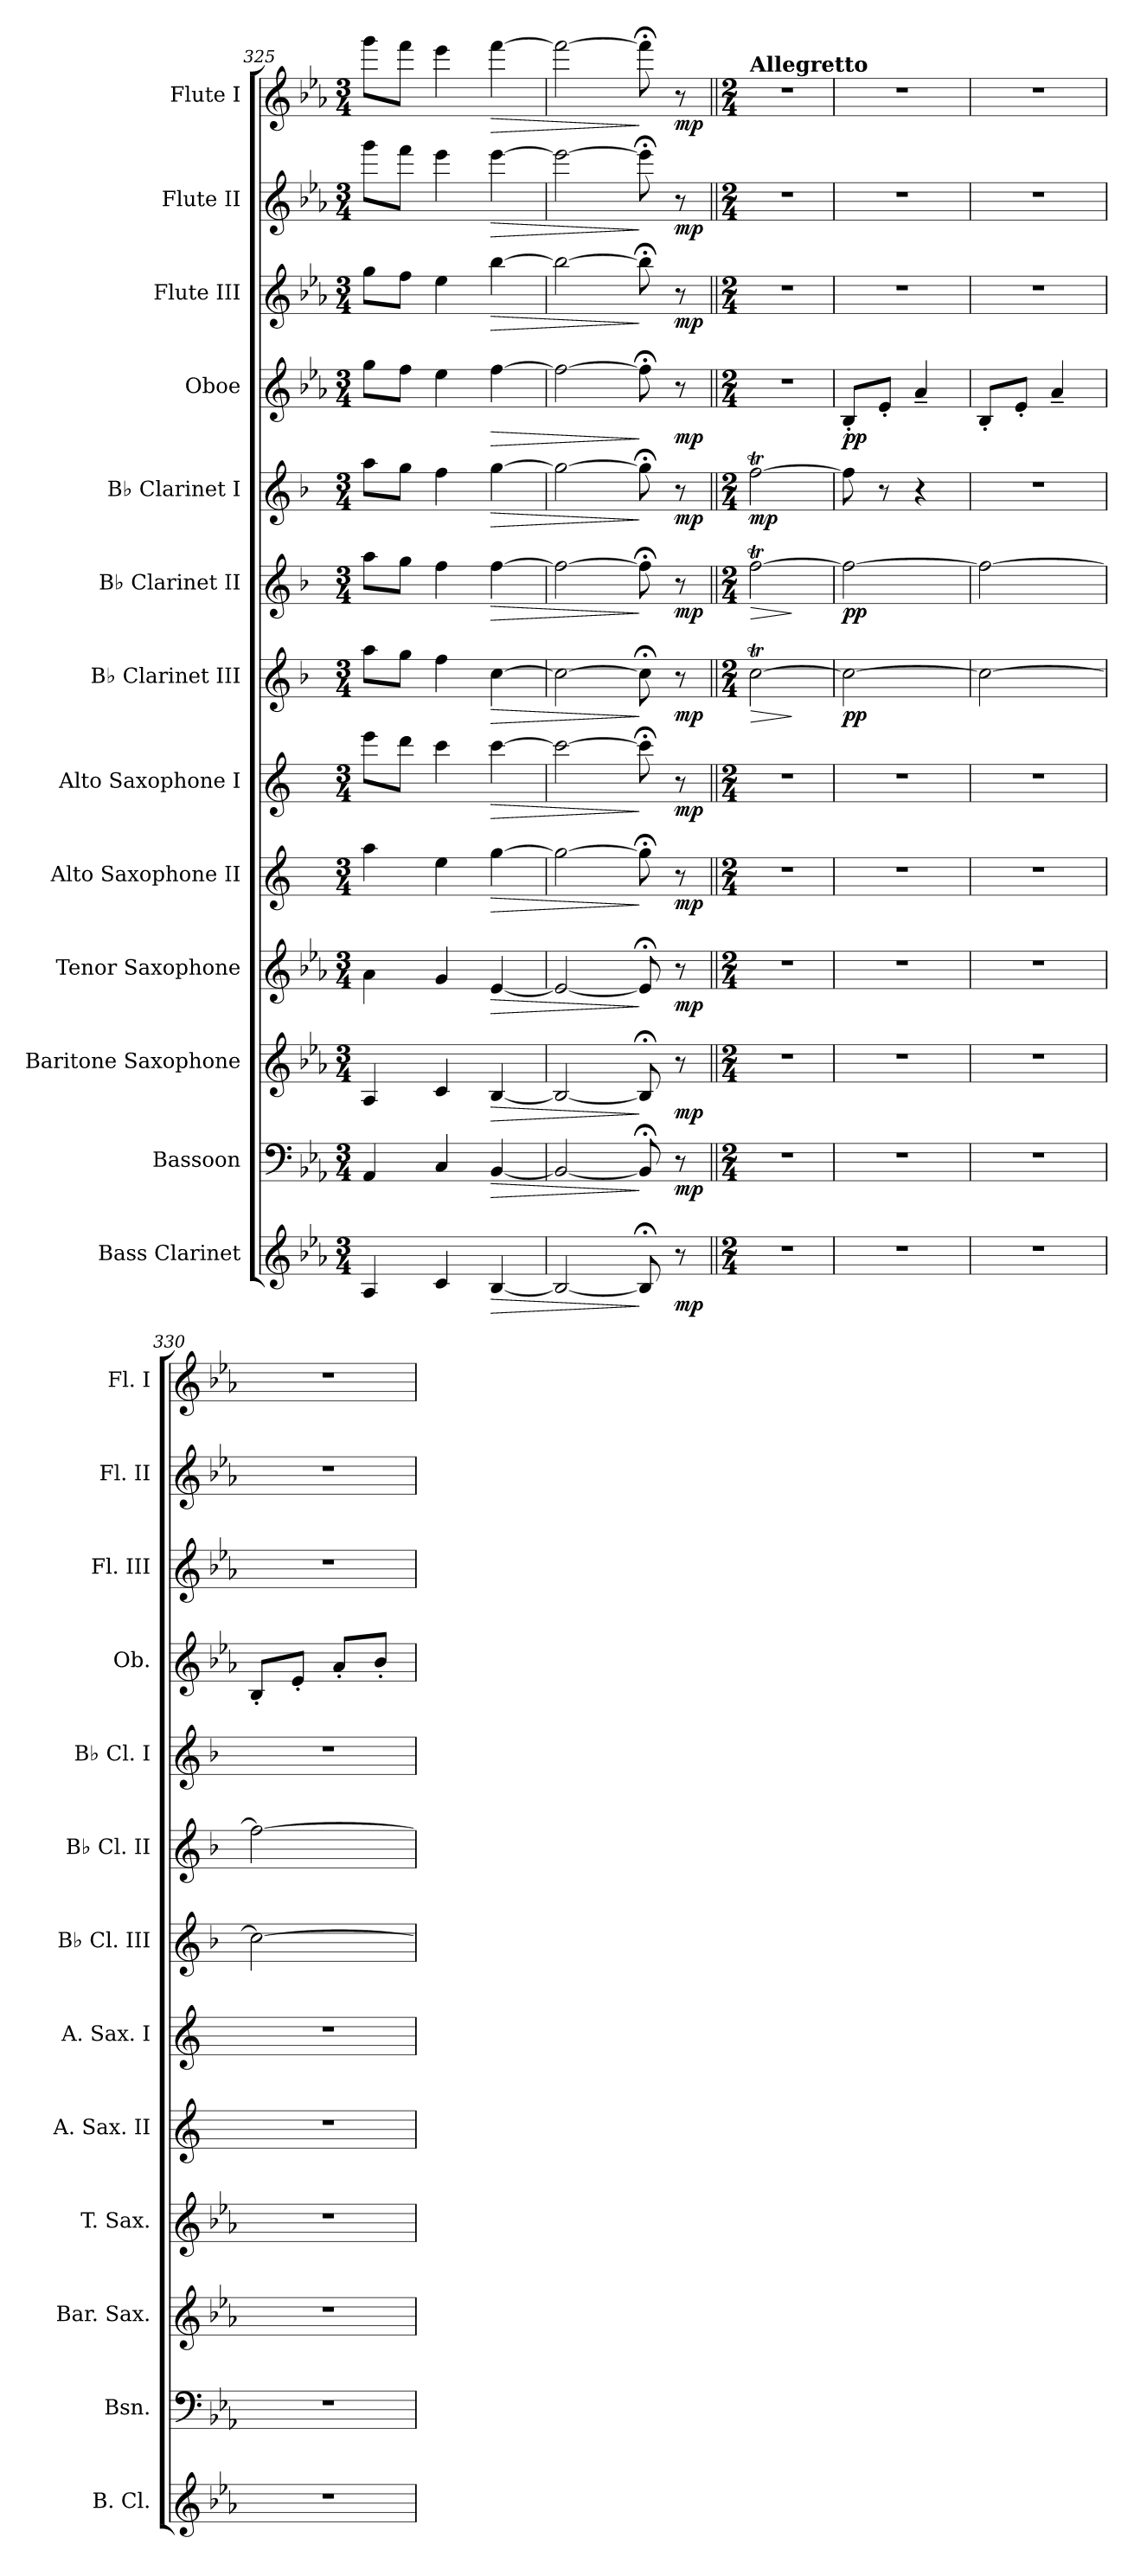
**kern	**dynam	**kern	**dynam	**kern	**dynam	**kern	**dynam	**kern	**dynam	**kern	**dynam	**kern	**dynam	**kern	**dynam	**kern	**dynam	**kern	**dynam	**kern	**dynam	**kern	**dynam	**kern	**dynam
*part13	*part13	*part12	*part12	*part11	*part11	*part10	*part10	*part9	*part9	*part8	*part8	*part7	*part7	*part6	*part6	*part5	*part5	*part4	*part4	*part3	*part3	*part2	*part2	*part1	*part1
*staff13	*staff13	*staff12	*staff12	*staff11	*staff11	*staff10	*staff10	*staff9	*staff9	*staff8	*staff8	*staff7	*staff7	*staff6	*staff6	*staff5	*staff5	*staff4	*staff4	*staff3	*staff3	*staff2	*staff2	*staff1	*staff1
*I"Bass Clarinet	*	*I"Bassoon	*	*I"Baritone Saxophone	*	*I"Tenor Saxophone	*	*I"Alto Saxophone II	*	*I"Alto Saxophone I	*	*I"B♭ Clarinet III	*	*I"B♭ Clarinet II	*	*I"B♭ Clarinet I	*	*I"Oboe	*	*I"Flute III	*	*I"Flute II	*	*I"Flute I	*
*I'B. Cl.	*	*I'Bsn.	*	*I'Bar. Sax.	*	*I'T. Sax.	*	*I'A. Sax. II	*	*I'A. Sax. I	*	*I'B♭ Cl. III	*	*I'B♭ Cl. II	*	*I'B♭ Cl. I	*	*I'Ob.	*	*I'Fl. III	*	*I'Fl. II	*	*I'Fl. I	*
*clefG2	*	*clefF4	*	*clefG2	*	*clefG2	*	*clefG2	*	*clefG2	*	*clefG2	*	*clefG2	*	*clefG2	*	*clefG2	*	*clefG2	*	*clefG2	*	*clefG2	*
*ITrd8c14	*	*	*	*ITrd12c21	*	*ITrd8c14	*	*ITrd5c9	*	*ITrd5c9	*	*ITrd1c2	*	*ITrd1c2	*	*ITrd1c2	*	*	*	*	*	*	*	*	*
*k[b-e-a-]	*	*k[b-e-a-]	*	*k[b-e-a-]	*	*k[b-e-a-]	*	*k[b-e-a-]	*	*k[b-e-a-]	*	*k[b-e-a-]	*	*k[b-e-a-]	*	*k[b-e-a-]	*	*k[b-e-a-]	*	*k[b-e-a-]	*	*k[b-e-a-]	*	*k[b-e-a-]	*
*M3/4	*	*M3/4	*	*M3/4	*	*M3/4	*	*M3/4	*	*M3/4	*	*M3/4	*	*M3/4	*	*M3/4	*	*M3/4	*	*M3/4	*	*M3/4	*	*M3/4	*
=325	=325	=325	=325	=325	=325	=325	=325	=325	=325	=325	=325	=325	=325	=325	=325	=325	=325	=325	=325	=325	=325	=325	=325	=325	=325
4AA-/	.	4AA-/	.	4AA-/	.	4A-\	.	4cc\	.	8gg\L	.	8gg\L	.	8gg\L	.	8gg\L	.	8gg\L	.	8gg\L	.	8ggg\L	.	8ggg\L	.
.	.	.	.	.	.	.	.	.	.	8ff\J	.	8ff\J	.	8ff\J	.	8ff\J	.	8ff\J	.	8ff\J	.	8fff\J	.	8fff\J	.
4C/	.	4C/	.	4C/	.	4G/	.	4g\	.	4ee-\	.	4ee-\	.	4ee-\	.	4ee-\	.	4ee-\	.	4ee-\	.	4eee-\	.	4eee-\	.
!	!LO:HP:b	!	!LO:HP:b	!	!LO:HP:b	!	!LO:HP:b	!	!LO:HP:b	!	!LO:HP:b	!	!LO:HP:b	!	!LO:HP:b	!	!LO:HP:b	!	!LO:HP:b	!	!LO:HP:b	!	!LO:HP:b	!	!LO:HP:b
[4BB-/	>	[4BB-/	>	[4BB-/	>	[4E-/	>	[4b-\	>	[4ee-\	>	[4b-\	>	[4ee-\	>	[4ff\	>	[4ff\	>	[4bb-\	>	[4eee-\	>	[4fff\	>
!!LO:PB:g=z
=326	=326	=326	=326	=326	=326	=326	=326	=326	=326	=326	=326	=326	=326	=326	=326	=326	=326	=326	=326	=326	=326	=326	=326	=326	=326
2BB-/_	.	2BB-/_	.	2BB-/_	.	2E-/_	.	2b-\_	.	2ee-\_	.	2b-\_	.	2ee-\_	.	2ff\_	.	2ff\_	.	2bb-\_	.	2eee-\_	.	2fff\_	.
8BB-;</]	]	8BB-;</]	]	8BB-;</]	]	8E-;</]	]	8b-;<\]	]	8ee-;<\]	]	8b-;<\]	]	8ee-;<\]	]	8ff;<\]	]	8ff;<\]	]	8bb-;<\]	]	8eee-;<\]	]	8fff;<\]	]
!	!LO:DY:b	!	!LO:DY:b	!	!LO:DY:b	!	!LO:DY:b	!	!LO:DY:b	!	!LO:DY:b	!	!LO:DY:b	!	!LO:DY:b	!	!LO:DY:b	!	!LO:DY:b	!	!LO:DY:b	!	!LO:DY:b	!	!LO:DY:b
8r	mp	8r	mp	8r	mp	8r	mp	8r	mp	8r	mp	8r	mp	8r	mp	8r	mp	8r	mp	8r	mp	8r	mp	8r	mp
=327||	=327||	=327||	=327||	=327||	=327||	=327||	=327||	=327||	=327||	=327||	=327||	=327||	=327||	=327||	=327||	=327||	=327||	=327||	=327||	=327||	=327||	=327||	=327||	=327||	=327||
!!LO:REH:place=s1:a:B:fs=14:t=U
*M2/4	*	*M2/4	*	*M2/4	*	*M2/4	*	*M2/4	*	*M2/4	*	*M2/4	*	*M2/4	*	*M2/4	*	*M2/4	*	*M2/4	*	*M2/4	*	*M2/4	*
*	*	*	*	*	*	*	*	*	*	*	*	*	*	*	*	*	*	*	*	*	*	*	*	*MM132	*
!	!	!	!	!	!	!	!	!	!	!	!	!	!	!	!	!	!	!	!	!	!	!	!	!LO:TX:a:B:t=Allegretto	!
!	!	!	!	!	!	!	!	!	!	!	!	!	!LO:HP:b	!	!LO:HP:b	!	!LO:DY:b	!	!	!	!	!	!	!	!
2r	.	2r	.	2r	.	2r	.	2r	.	2r	.	[2b-T\	>	[2ee-T\	>	[2ee-T\	mp	2r	.	2r	.	2r	.	2r	.
.	.	.	.	.	.	.	.	.	.	.	.	.	]	.	]	.	.	.	.	.	.	.	.	.	.
=328	=328	=328	=328	=328	=328	=328	=328	=328	=328	=328	=328	=328	=328	=328	=328	=328	=328	=328	=328	=328	=328	=328	=328	=328	=328
!	!	!	!	!	!	!	!	!	!	!	!	!	!LO:DY:b	!	!LO:DY:b	!	!	!	!LO:DY:b	!	!	!	!	!	!
2r	.	2r	.	2r	.	2r	.	2r	.	2r	.	2b-\_	pp	2ee-\_	pp	8ee-\]	.	8B-'/L	pp	2r	.	2r	.	2r	.
.	.	.	.	.	.	.	.	.	.	.	.	.	.	.	.	8r	.	8e-'/J	.	.	.	.	.	.	.
.	.	.	.	.	.	.	.	.	.	.	.	.	.	.	.	4r	.	4a-~/	.	.	.	.	.	.	.
=329	=329	=329	=329	=329	=329	=329	=329	=329	=329	=329	=329	=329	=329	=329	=329	=329	=329	=329	=329	=329	=329	=329	=329	=329	=329
2r	.	2r	.	2r	.	2r	.	2r	.	2r	.	2b-\_	.	2ee-\_	.	2r	.	8B-'/L	.	2r	.	2r	.	2r	.
.	.	.	.	.	.	.	.	.	.	.	.	.	.	.	.	.	.	8e-'/J	.	.	.	.	.	.	.
.	.	.	.	.	.	.	.	.	.	.	.	.	.	.	.	.	.	4a-~/	.	.	.	.	.	.	.
=330	=330	=330	=330	=330	=330	=330	=330	=330	=330	=330	=330	=330	=330	=330	=330	=330	=330	=330	=330	=330	=330	=330	=330	=330	=330
2r	.	2r	.	2r	.	2r	.	2r	.	2r	.	2b-\_	.	2ee-\_	.	2r	.	8B-'/L	.	2r	.	2r	.	2r	.
.	.	.	.	.	.	.	.	.	.	.	.	.	.	.	.	.	.	8e-'/J	.	.	.	.	.	.	.
.	.	.	.	.	.	.	.	.	.	.	.	.	.	.	.	.	.	8a-'/L	.	.	.	.	.	.	.
.	.	.	.	.	.	.	.	.	.	.	.	.	.	.	.	.	.	8b-'/J	.	.	.	.	.	.	.
=	=	=	=	=	=	=	=	=	=	=	=	=	=	=	=	=	=	=	=	=	=	=	=	=	=
*-	*-	*-	*-	*-	*-	*-	*-	*-	*-	*-	*-	*-	*-	*-	*-	*-	*-	*-	*-	*-	*-	*-	*-	*-	*-
